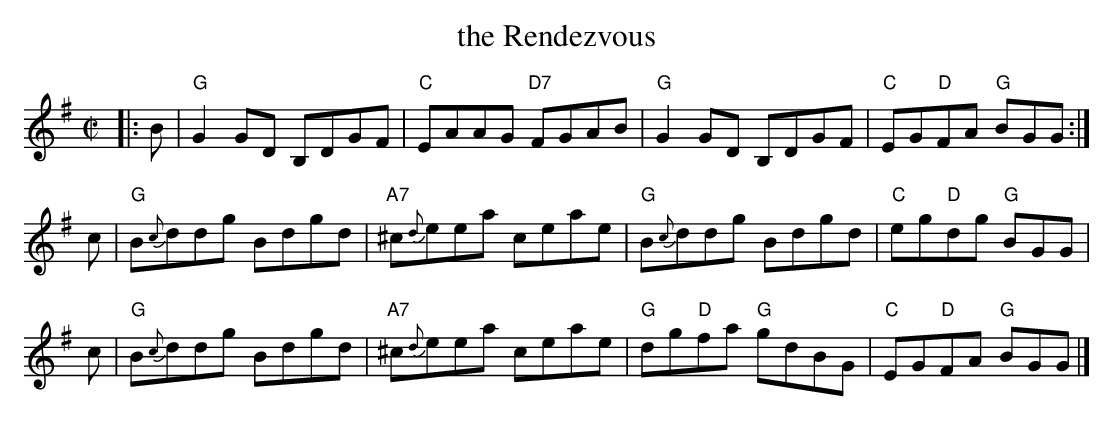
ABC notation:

X:1
T: the Rendezvous
M: C|
L: 1/8
K: G
|: B | "G"G2GD   B,DGF |  "C"EAAG "D7"FGAB | "G"G2GD      B,DGF | "C"EG"D"FA "G"BGG :|
   c | "G"B{c}ddg Bdgd | "A7"^c{d}eea ceae | "G"B{c}ddg    Bdgd | "C"eg"D"dg "G"BGG  |
   c | "G"B{c}ddg Bdgd | "A7"^c{d}eea ceae | "G"dg"D"fa "G"gdBG | "C"EG"D"FA "G"BGG |]
